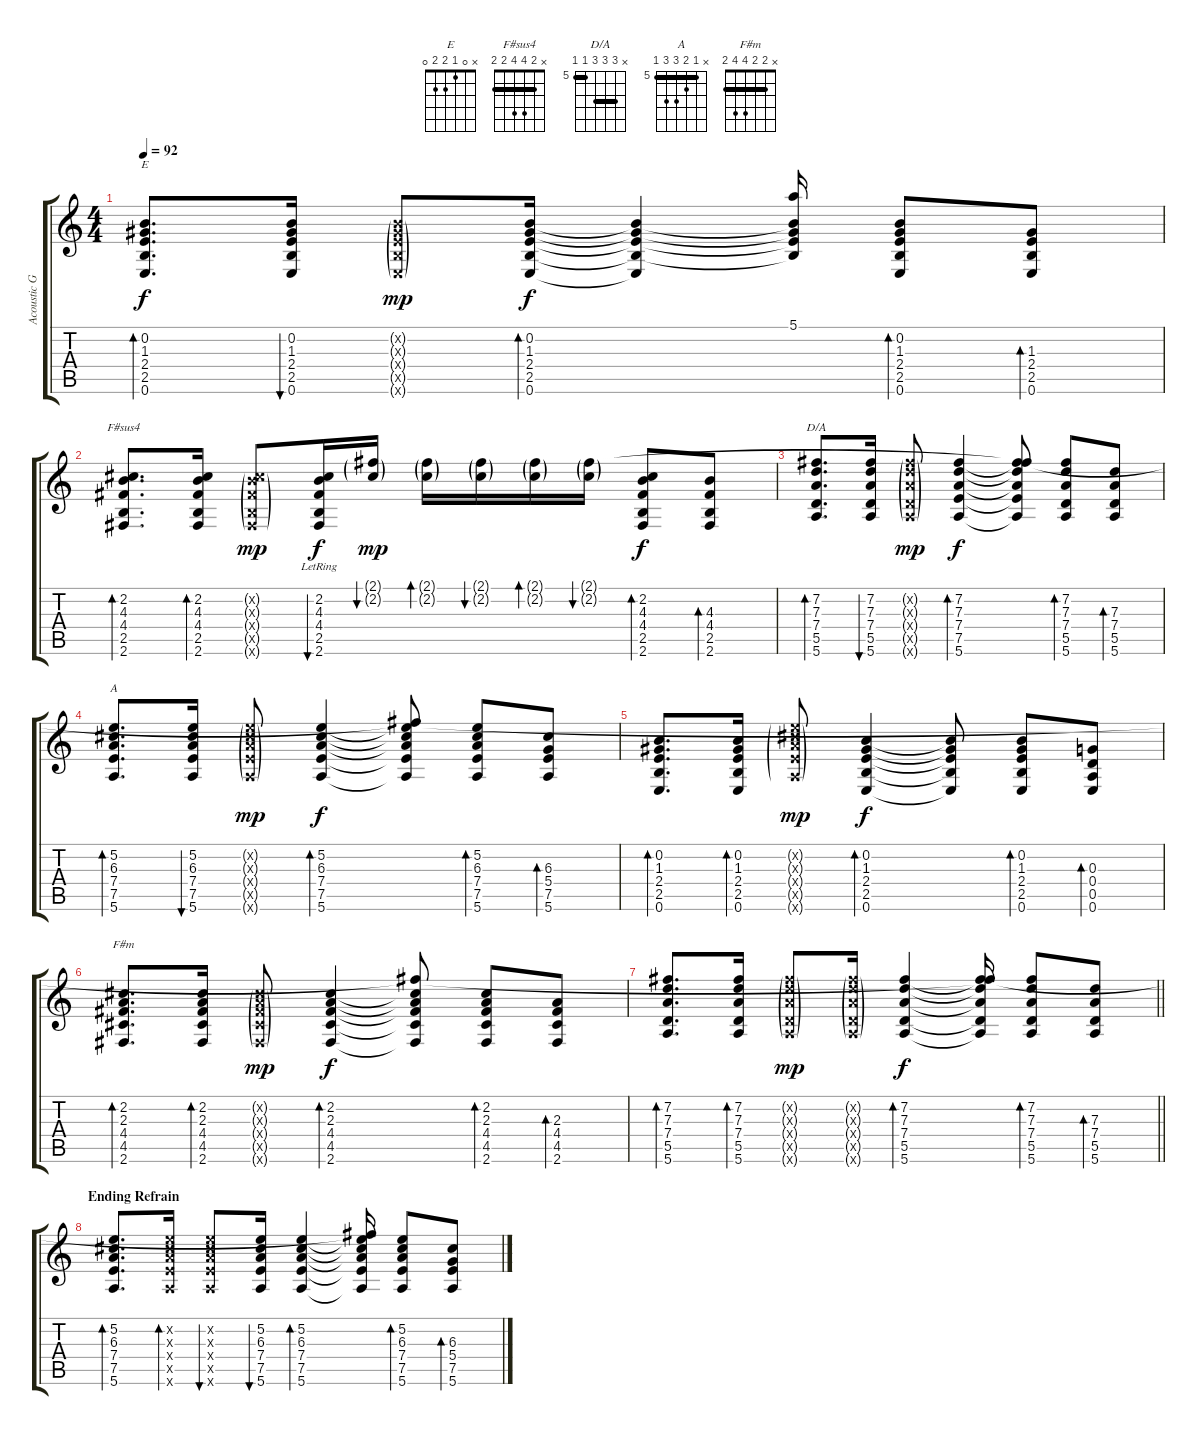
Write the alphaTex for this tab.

\track ("Acoustic Guitar" "Acoustic G") {instrument acousticguitarsteel}
\staff {score tabs}
\tuning (E4 B3 G3 D3 A2 E2) {hide}
\chord ("E" x 0 1 2 2 0)
\chord ("F#sus4" x 2 4 4 2 2) {barre 2}
\chord ("D/A" x 7 7 7 5 5) {firstfret 5 barre (5 7)}
\chord ("A" x 5 6 7 7 5) {firstfret 5 barre 5}
\chord ("F#m" x 2 2 4 4 2) {barre 2}
\ts (4 4)
\tempo 92
\clef g2
\ks c
(0.2 1.3 2.4 2.5 0.6).8{d bd 120 ch "E" dy f} (0.2 1.3 2.4 2.5 0.6).16{bu 60} (0.2{g x} 1.3{g x} 2.4{g x} 2.5{g x} 0.6{g x}).8{dy mp} (0.2 1.3 2.4 2.5 0.6).16{bd 60 dy f} (0.2{t} 1.3{t} 2.4{t} 2.5{t} 0.6{t}).4 (5.1{t} 0.2{t} 1.3{t} 2.4{t} 2.5{t}).16 (0.2 1.3 2.4 2.5 0.6).8{bd 60} (1.3 2.4 2.5 0.6).8{bd 60} |
(2.2 4.3 4.4 2.5 2.6).8{d bd 60 ch "F#sus4"} (2.2 4.3 4.4 2.5 2.6).16{bd 60} (2.2{g x} 4.3{g x} 4.4{g x} 2.5{g x} 2.6{g x}).8{dy mp} (2.2 4.3{lr} 4.4{lr} 2.5{lr} 2.6{lr}).16{bu 60 dy f} (2.1{g} 2.2{g}).16{bu 60 dy mp} (2.1{g} 2.2{g}).16{bd 60} (2.1{g} 2.2{g}).16{bu 60} (2.1{g} 2.2{g}).16{bd 60} (2.1{g} 2.2{g}).16{bu 60} (2.2 4.3 4.4 2.5 2.6).8{bd 60 dy f} (4.3 4.4 2.5 2.6).8{bd 60} |
(7.2 7.3 7.4 5.5 5.6).8{d bd 60 ch "D/A"} (7.2 7.3 7.4 5.5 5.6).16{bu 60} (7.2{g x} 7.3{g x} 7.4{g x} 5.5{g x} 5.6{g x}).8{dy mp} (7.2 7.3 7.4 7.5 5.6).4{bd 60 dy f} (2.1{t} 7.2{t} 7.3{t} 7.4{t} 7.5{t} 5.6{t}).8 (7.2 7.3 7.4 5.5 5.6).8{bd 60} (7.3 7.4 5.5 5.6).8{bd 60} |
(5.2 6.3 7.4 7.5 5.6).8{d bd 60 ch "A"} (5.2 6.3 7.4 7.5 5.6).16{bu 60} (5.2{g x} 6.3{g x} 7.4{g x} 7.5{g x} 5.6{g x}).8{dy mp} (5.2 6.3 7.4 7.5 5.6).4{bd 60 dy f} (2.1{t} 5.2{t} 6.3{t} 7.4{t} 7.5{t} 5.6{t}).8 (5.2 6.3 7.4 7.5 5.6).8{bd 60} (6.3 5.4 7.5 5.6).8{bd 60} |
(0.2 1.3 2.4 2.5 0.6).8{d bd 60} (0.2 1.3 2.4 2.5 0.6).16{bd 60} (5.2{g x} 6.3{g x} 7.4{g x} 7.5{g x} 5.6{g x}).8{dy mp} (0.2 1.3 2.4 2.5 0.6).4{bd 60 dy f} (0.2{t} 1.3{t} 2.4{t} 2.5{t} 0.6{t}).8 (0.2 1.3 2.4 2.5 0.6).8{bd 60} (0.3 0.4 0.5 0.6).8{bd 60} |
(2.2 2.3 4.4 4.5 2.6).8{d bd 60 ch "F#m"} (2.2 2.3 4.4 4.5 2.6).16{bd 60} (2.2{g x} 2.3{g x} 4.4{g x} 4.5{g x} 2.6{g x}).8{dy mp} (2.2 2.3 4.4 4.5 2.6).4{bd 60 dy f} (2.1{t} 2.2{t} 2.3{t} 4.4{t} 4.5{t} 2.6{t}).8 (2.2 2.3 4.4 4.5 2.6).8{bd 60} (2.3 4.4 4.5 2.6).8{bd 60} |
\barLineRight lightlight
(7.2 7.3 7.4 5.5 5.6).8{d bd 60} (7.2 7.3 7.4 5.5 5.6).16{bd 60} (7.2{g x} 7.3{g x} 7.4{g x} 5.5{g x} 5.6{g x}).8{dy mp} (7.2{g x} 7.3{g x} 7.4{g x} 5.5{g x} 5.6{g x}).16 (7.2 7.3 7.4 5.5 5.6).4{bd 60 dy f} (2.1{t} 7.2{t} 7.3{t} 7.4{t} 5.5{t} 5.6{t}).16 (7.2 7.3 7.4 5.5 5.6).8{bd 60} (7.3 7.4 5.5 5.6).8{bd 60} |
\section ("" "Ending Refrain")
(5.2 6.3 7.4 7.5 5.6).8{d bd 60} (5.2{x} 6.3{x} 7.4{x} 7.5{x} 5.6{x}).16{bd 60} (5.2{x} 6.3{x} 7.4{x} 7.5{x} 5.6{x}).8{bu 60} (5.2 6.3 7.4 7.5 5.6).16{bu 60} (5.2 6.3 7.4 7.5 5.6).4{bd 60} (2.1{t} 5.2{t} 6.3{t} 7.4{t} 7.5{t} 5.6{t}).16 (5.2 6.3 7.4 7.5 5.6).8{bd 60} (6.3 5.4 7.5 5.6).8{bd 60}
